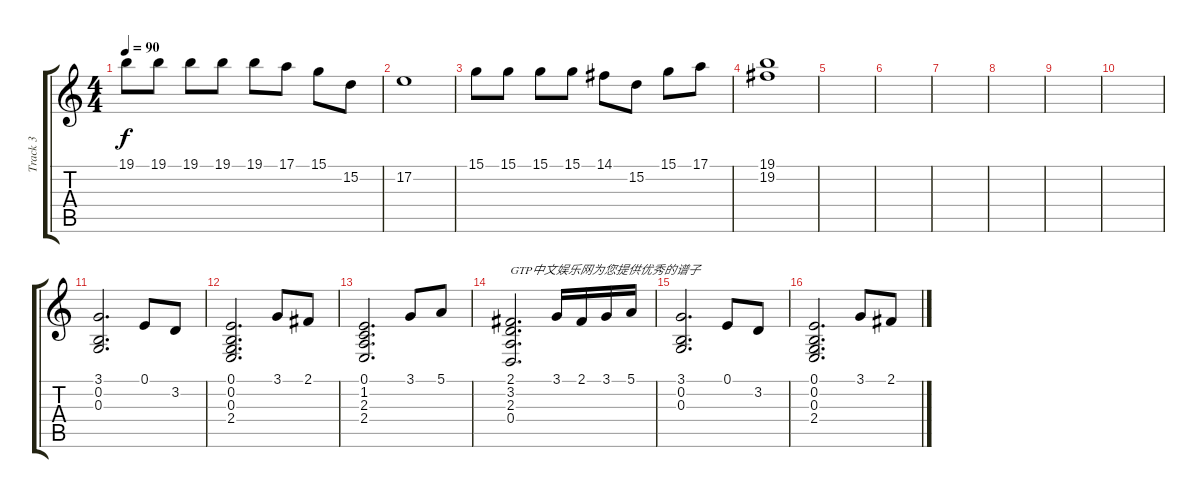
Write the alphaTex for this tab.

\track ("Track 3" "Track 3") {instrument stringensemble1}
\staff {score tabs}
\tuning (E4 B3 G3 D3 A2 E2) {hide}
\ts (4 4)
\tempo 90
\clef g2
\ks c
19.1.8{dy f} 19.1.8 19.1.8 19.1.8 19.1.8 17.1.8 15.1.8 15.2.8 |
17.2.1 |
15.1.8 15.1.8 15.1.8 15.1.8 14.1.8 15.2.8 15.1.8 17.1.8 |
(19.1 19.2).1 |
|
|
|
|
|
|
(3.1 0.2 0.3).2{d} 0.1.8 3.2.8 |
(0.1 0.2 0.3 2.4).2{d} 3.1.8 2.1.8 |
(0.1 1.2 2.3 2.4).2{d} 3.1.8 5.1.8 |
(2.1 3.2 2.3 0.4).2{d txt "GTP中文娱乐网为您提供优秀的谱子"} 3.1.16 2.1.16 3.1.16 5.1.16 |
(3.1 0.2 0.3).2{d} 0.1.8 3.2.8 |
(0.1 0.2 0.3 2.4).2{d} 3.1.8 2.1.8
